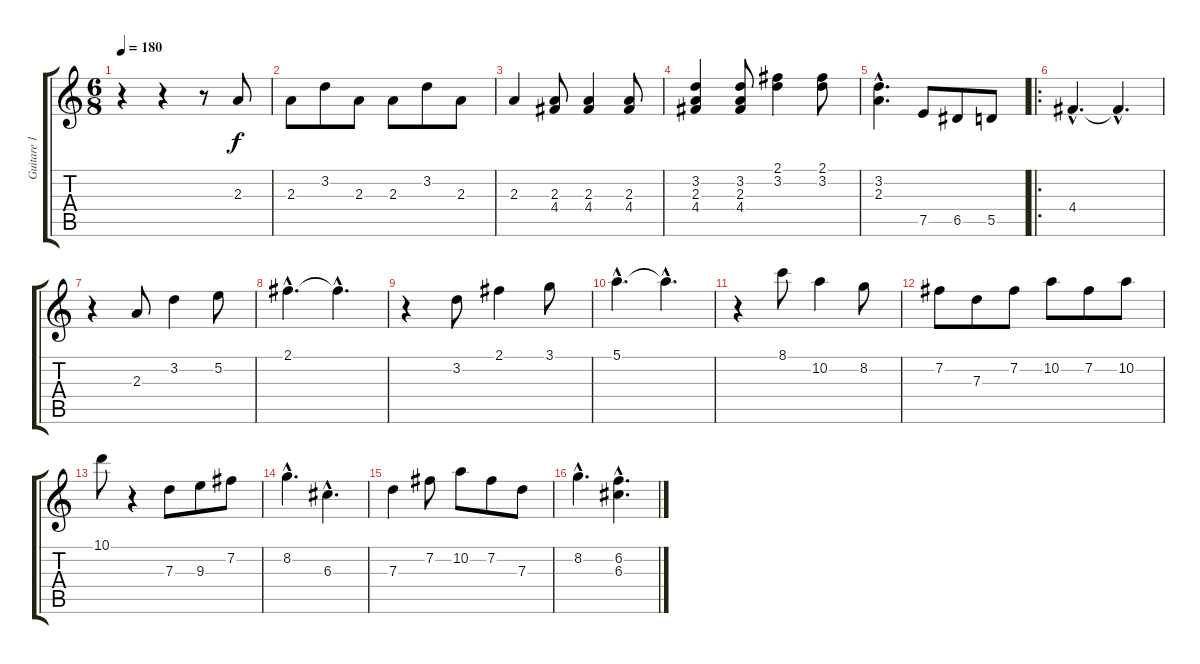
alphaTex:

\track ("Guitare 1" "Guitare 1") {instrument acousticguitarnylon}
\staff {score tabs}
\tuning (E4 B3 G3 D3 A2 E2) {hide}
\ts (6 8)
\tempo 180
\clef g2
\ks c
r.4{dy f instrument acousticguitarnylon} r.4 r.8 2.3.8 |
2.3.8 3.2.8 2.3.8 2.3.8 3.2.8 2.3.8 |
2.3.4 (2.3 4.4).8 (2.3 4.4).4 (2.3 4.4).8 |
(3.2 2.3 4.4).4 (3.2 2.3 4.4).8 (2.1 3.2).4 (2.1 3.2).8 |
(3.2{hac} 2.3{hac}).4{d} 7.5.8 6.5.8 5.5.8 |
\ro
4.4{hac}.4{d} 4.4{hac t}.4{d} |
r.4 2.3.8 3.2.4 5.2.8 |
2.1{hac}.4{d} 2.1{hac t}.4{d} |
r.4 3.2.8 2.1.4 3.1.8 |
5.1{hac}.4{d} 5.1{hac t}.4{d} |
r.4 8.1.8 10.2.4 8.2.8 |
7.2.8 7.3.8 7.2.8 10.2.8 7.2.8 10.2.8 |
10.1.8 r.4 7.3.8 9.3.8 7.2.8 |
8.2{hac}.4{d} 6.3{hac}.4{d} |
7.3.4 7.2.8 10.2.8 7.2.8 7.3.8 |
8.2{hac}.4{d} (6.2{hac} 6.3{hac}).4{d}
